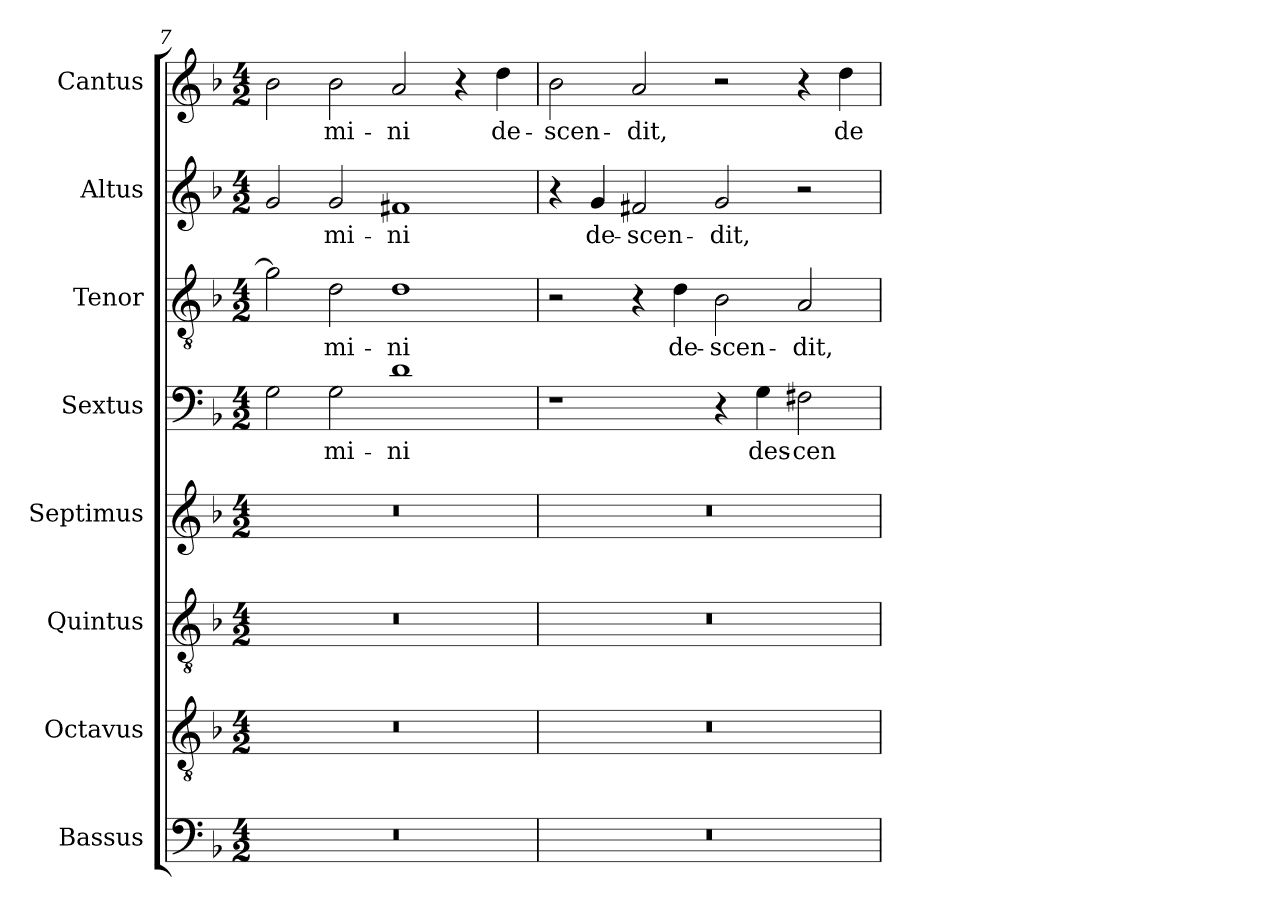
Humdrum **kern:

**kern	**kern	**kern	**kern	**kern	**text	**kern	**text	**kern	**text	**kern	**text
*part8	*part7	*part6	*part5	*part4	*part4	*part3	*part3	*part2	*part2	*part1	*part1
*staff8	*staff7	*staff6	*staff5	*staff4	*staff4	*staff3	*staff3	*staff2	*staff2	*staff1	*staff1
*I"Bassus	*I"Octavus	*I"Quintus	*I"Septimus	*I"Sextus	*	*I"Tenor	*	*I"Altus	*	*I"Cantus	*
*I'B.	*	*	*	*	*	*I'T.	*	*I'A.	*	*I'C.	*
!!LO:PB:g=z
*clefF4	*clefGv2	*clefGv2	*clefG2	*clefF4	*	*clefGv2	*	*clefG2	*	*clefG2	*
*	*ITrd7c12	*ITrd7c12	*	*	*	*ITrd7c12	*	*	*	*	*
*k[b-]	*k[b-]	*k[b-]	*k[b-]	*k[b-]	*	*k[b-]	*	*k[b-]	*	*k[b-]	*
*d:	*d:	*d:	*d:	*d:	*	*d:	*	*d:	*	*d:	*
*M4/2	*M4/2	*M4/2	*M4/2	*M4/2	*	*M4/2	*	*M4/2	*	*M4/2	*
=7	=7	=7	=7	=7	=7	=7	=7	=7	=7	=7	=7
!LO:N:vis=1	!LO:N:vis=1	!LO:N:vis=1	!LO:N:vis=1	!	!	!	!	!	!	!	!
0r	0r	0r	0r	2Gi\	.	2Gi\]	.	2gi/	.	2b-i\	.
!	!	!	!	!	!LO:LY:b:color=#000000	!	!	!	!	!	!
!	!	!	!	!	!	!	!LO:LY:b:color=#000000	!	!	!	!
!	!	!	!	!	!	!	!	!	!LO:LY:b:color=#000000	!	!
!	!	!	!	!	!	!	!	!	!	!	!LO:LY:b:color=#000000
.	.	.	.	2Gi\	-mi-	2Di\	-mi-	2gi/	-mi-	2b-i\	-mi-
!	!	!	!	!	!LO:LY:b:color=#000000	!	!	!	!	!	!
!	!	!	!	!	!	!	!LO:LY:b:color=#000000	!	!	!	!
!	!	!	!	!	!	!	!	!	!LO:LY:b:color=#000000	!	!
!	!	!	!	!	!	!	!	!	!	!	!LO:LY:b:color=#000000
.	.	.	.	1di	-ni	1Di	-ni	1f#Xi	-ni	2ai/	-ni
.	.	.	.	.	.	.	.	.	.	4r	.
!	!	!	!	!	!	!	!	!	!	!	!LO:LY:b:color=#000000
.	.	.	.	.	.	.	.	.	.	4ddi\	de-
=8	=8	=8	=8	=8	=8	=8	=8	=8	=8	=8	=8
!LO:N:vis=1	!LO:N:vis=1	!LO:N:vis=1	!LO:N:vis=1	!	!	!	!	!	!	!	!
!	!	!	!	!	!	!	!	!	!	!	!LO:LY:b:color=#000000
0r	0r	0r	0r	1r	.	2r	.	4r	.	2b-i\	-scen-
!	!	!	!	!	!	!	!	!	!LO:LY:b:color=#000000	!	!
.	.	.	.	.	.	.	.	4gi/	de-	.	.
!	!	!	!	!	!	!	!	!	!LO:LY:b:color=#000000	!	!
!	!	!	!	!	!	!	!	!	!	!	!LO:LY:b:color=#000000
.	.	.	.	.	.	4r	.	2f#Xi/	-scen-	2ai/	-dit,
!	!	!	!	!	!	!	!LO:LY:b:color=#000000	!	!	!	!
.	.	.	.	.	.	4Di\	de-	.	.	.	.
!	!	!	!	!	!	!	!LO:LY:b:color=#000000	!	!	!	!
!	!	!	!	!	!	!	!	!	!LO:LY:b:color=#000000	!	!
.	.	.	.	4r	.	2BB-i\	-scen-	2gi/	-dit,	2r	.
!	!	!	!	!	!LO:LY:b:color=#000000	!	!	!	!	!	!
.	.	.	.	4Gi\	des-	.	.	.	.	.	.
!	!	!	!	!	!LO:LY:b:color=#000000	!	!	!	!	!	!
!	!	!	!	!	!	!	!LO:LY:b:color=#000000	!	!	!	!
.	.	.	.	2F#Xi\	-cen-	2AAi/	-dit,	2r	.	4r	.
!	!	!	!	!	!	!	!	!	!	!	!LO:LY:b:color=#000000
.	.	.	.	.	.	.	.	.	.	4ddi\	de-
=	=	=	=	=	=	=	=	=	=	=	=
*-	*-	*-	*-	*-	*-	*-	*-	*-	*-	*-	*-
